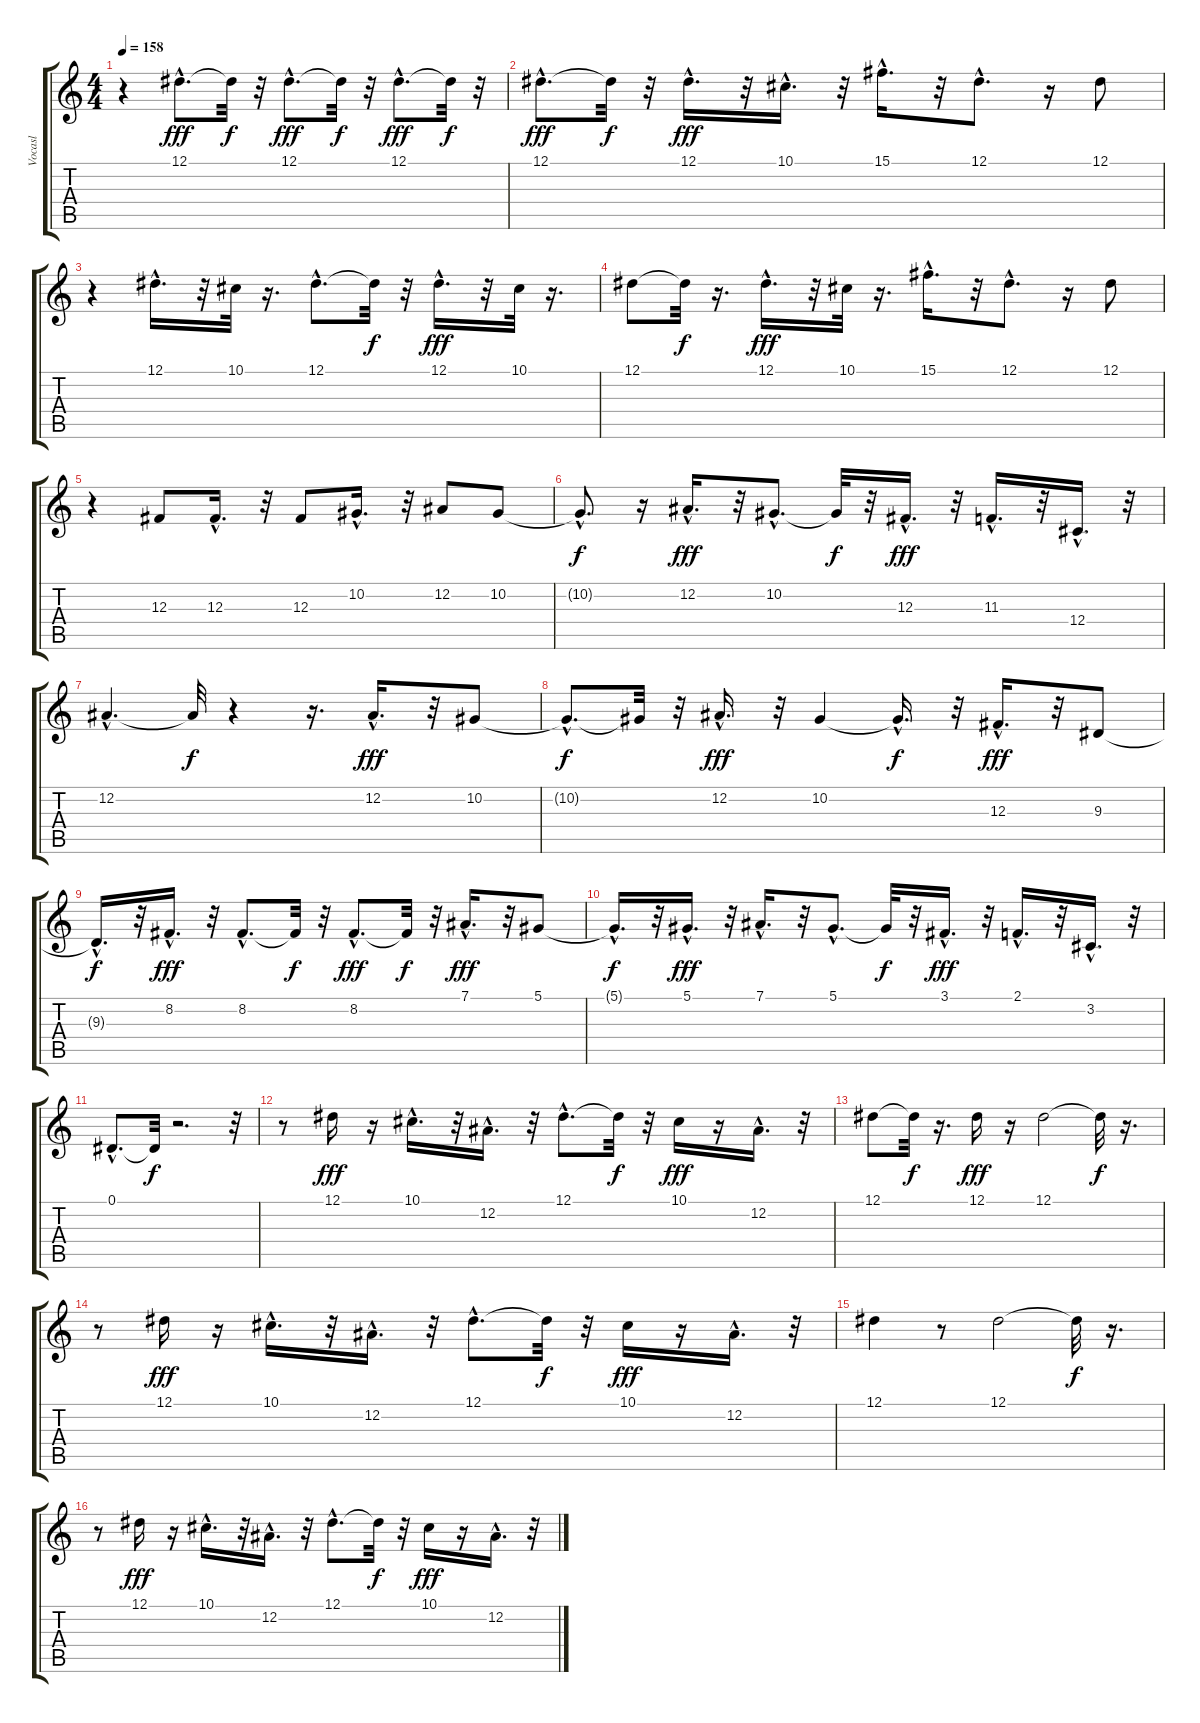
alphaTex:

\track ("Vocasl" "Vocasl") {instrument tenorsax}
\staff {score tabs}
\tuning (Eb4 Bb3 Gb3 Db3 Ab2 Eb2) {hide}
\ts (4 4)
\tempo 158
\clef g2
\ks c
r.4{dy fff} 12.1{hac}.8{d} 12.1{t}.32{dy f} r.32 12.1{hac}.8{d dy fff} 12.1{t}.32{dy f} r.32 12.1{hac}.8{d dy fff} 12.1{t}.32{dy f} r.32 |
12.1{hac}.8{d dy fff} 12.1{t}.32{dy f} r.32 12.1{hac}.16{d dy fff} r.32 10.1{hac}.16{d} r.32 15.1{hac}.16{d} r.32 12.1{hac}.8{d} r.16 12.1.8 |
r.4 12.1{hac}.16{d} r.32 10.1.32 r.16{d} 12.1{hac}.8{d} 12.1{t}.32{dy f} r.32 12.1{hac}.16{d dy fff} r.32 10.1.32 r.16{d} |
12.1.8 12.1{t}.32{dy f} r.16{d} 12.1{hac}.16{d dy fff} r.32 10.1.32 r.16{d} 15.1{hac}.16{d} r.32 12.1{hac}.8{d} r.16 12.1.8 |
r.4 12.3.8 12.3{hac}.16{d} r.32 12.3.8 10.2{hac}.16{d} r.32 12.2.8 10.2.8 |
10.2{hac t}.8{d dy f} r.16 12.2{hac}.16{d dy fff} r.32 10.2{hac}.8{d} 10.2{t}.32{dy f} r.32 12.3{hac}.16{d dy fff} r.32 11.3{hac}.16{d} r.32 12.4{hac}.16{d} r.32 |
12.2{hac}.4{d} 12.2{t}.32{dy f} r.4 r.16{d} 12.2{hac}.16{d dy fff} r.32 10.2.8 |
10.2{hac t}.8{d dy f} 10.2{t}.32 r.32 12.2{hac}.16{d dy fff} r.32 10.2.4 10.2{hac t}.16{d dy f} r.32 12.3{hac}.16{d dy fff} r.32 9.3.8 |
9.3{hac t}.16{d dy f} r.32 8.2{hac}.16{d dy fff} r.32 8.2{hac}.8{d} 8.2{t}.32{dy f} r.32 8.2{hac}.8{d dy fff} 8.2{t}.32{dy f} r.32 7.1{hac}.16{d dy fff} r.32 5.1.8 |
5.1{hac t}.16{d dy f} r.32 5.1{hac}.16{d dy fff} r.32 7.1{hac}.16{d} r.32 5.1{hac}.8{d} 5.1{t}.32{dy f} r.32 3.1{hac}.16{d dy fff} r.32 2.1{hac}.16{d} r.32 3.2{hac}.16{d} r.32 |
0.1{hac}.8{d} 0.1{t}.32{dy f} r.2{d} r.32 |
r.8 12.1.16{dy fff} r.16 10.1{hac}.16{d} r.32 12.2{hac}.16{d} r.32 12.1{hac}.8{d} 12.1{t}.32{dy f} r.32 10.1.16{dy fff} r.16 12.2{hac}.16{d} r.32 |
12.1.8 12.1{t}.32{dy f} r.16{d} 12.1.16{dy fff} r.16 12.1.2 12.1{t}.32{dy f} r.16{d} |
r.8 12.1.16{dy fff} r.16 10.1{hac}.16{d} r.32 12.2{hac}.16{d} r.32 12.1{hac}.8{d} 12.1{t}.32{dy f} r.32 10.1.16{dy fff} r.16 12.2{hac}.16{d} r.32 |
12.1.4 r.8 12.1.2 12.1{t}.32{dy f} r.16{d} |
r.8 12.1.16{dy fff} r.16 10.1{hac}.16{d} r.32 12.2{hac}.16{d} r.32 12.1{hac}.8{d} 12.1{t}.32{dy f} r.32 10.1.16{dy fff} r.16 12.2{hac}.16{d} r.32
